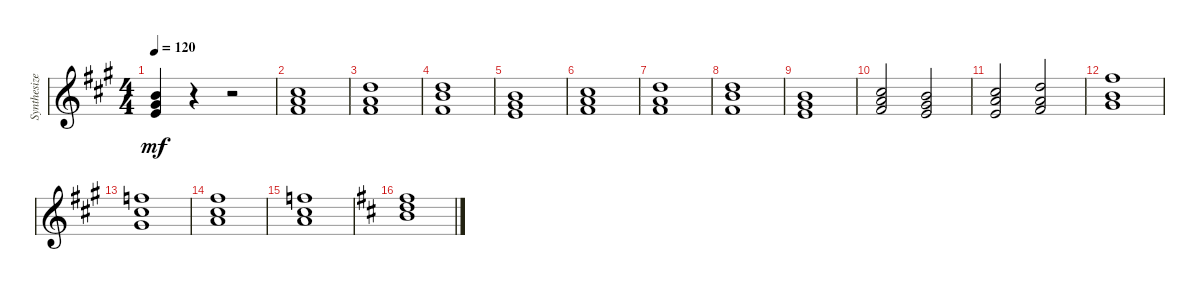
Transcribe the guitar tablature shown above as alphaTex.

\track ("Synthesizer - 1 (Staff 1)" "Synthesize") {instrument synthbrass1}
\staff {score}
\tuning (E4 B3 G3 D3 A2 E2 B1) {hide}
\ts (4 4)
\tempo 120
\clef g2
\ks f#minor
(4.1{t} 12.2{t} 9.3{t}).4{dy mf} r.4 r.2 |
(2.1 10.2 18.3).1 |
(2.1 10.2 19.3).1 |
(2.1 15.2 16.3).1 |
(0.1 9.2 16.3).1 |
(2.1 10.2 18.3).1 |
(2.1 10.2 19.3).1 |
(2.1 15.2 16.3).1 |
(0.1 9.2 16.3).1 |
(2.1 10.2 18.3).2 (7.1 9.2 9.3).2 |
(0.1 10.2 18.3).2 (10.1 10.2 11.3).2 |
(4.1 12.2 23.3).1 |
(13.1 14.2 13.3).1 |
(14.1 14.2 14.3).1 |
(13.1 14.2 14.3).1 |
\ks bminor
(14.1 15.2 16.3).1
